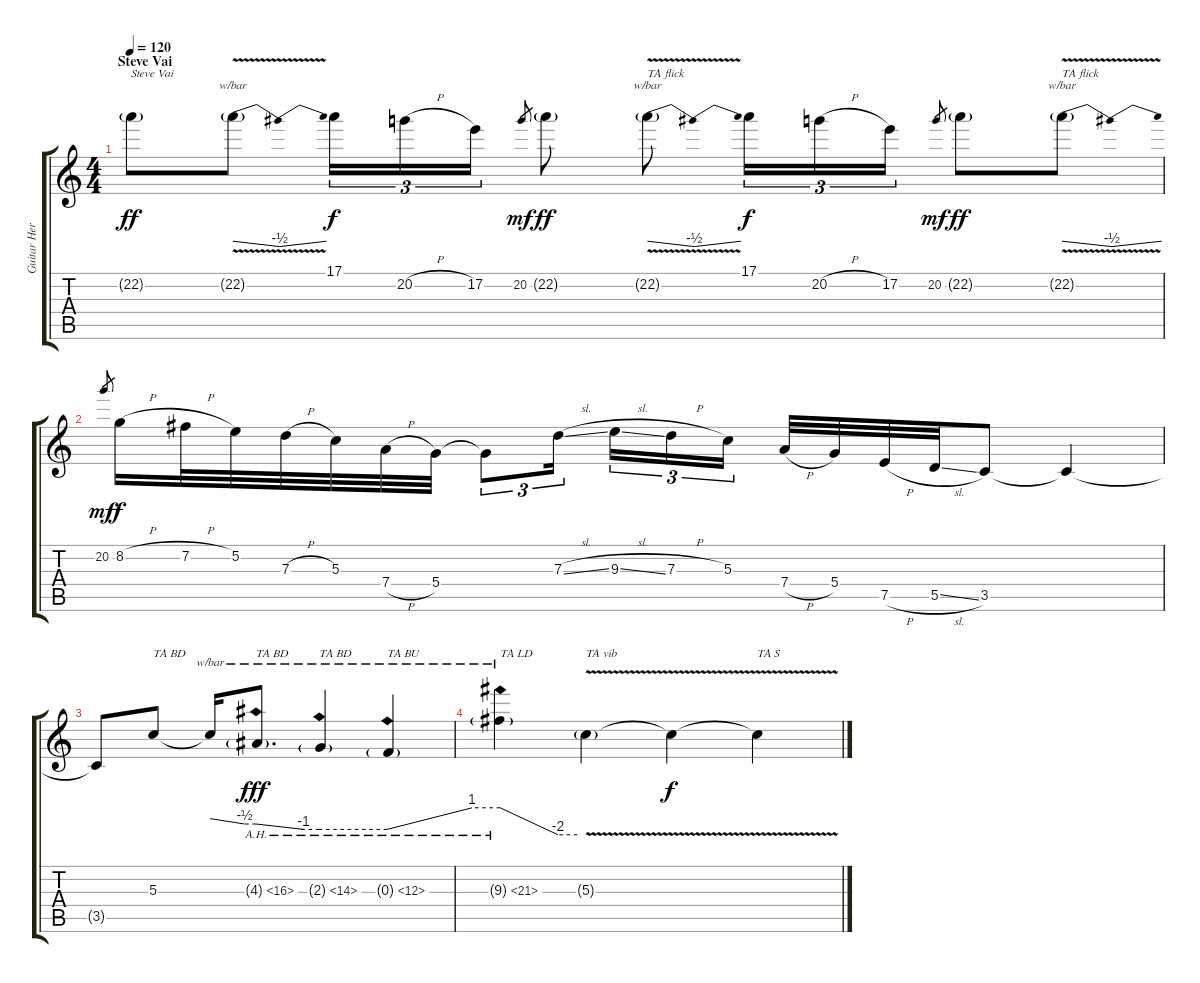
\track ("Guitar Heros" "Guitar Her") {instrument overdrivenguitar}
\staff {score tabs}
\tuning (E4 B3 G3 D3 A2 E2) {hide}
\ts (4 4)
\section ("" "Steve Vai")
\tempo 120
\clef g2
\ks c
22.2{g}.8{txt "Steve Vai" dy ff instrument overdrivenguitar} 22.2{v g}.8{tbe (dip default 0 0 30 -2 60 0)} 17.1.16{tu (3 2) dy f} 20.2{h}.16{tu (3 2)} 17.2.16{tu (3 2)} 20.2.8{gr dy mf} 22.2{g}.8{dy ff} 22.2{v g}.8{tbe (dip default 0 0 30 -2 60 0) txt "TA flick"} 17.1.16{tu (3 2) dy f} 20.2{h}.16{tu (3 2)} 17.2.16{tu (3 2)} 20.2.8{gr dy mf} 22.2{g}.8{dy ff} 22.2{v g}.8{tbe (dip default 0 0 30 -2 60 0) txt "TA flick"} |
20.2.8{gr dy mf} 8.2{h}.16{dy f} 7.2{h}.32 5.2.32 7.3{h}.32 5.3.32 7.4{h}.32 5.4.32 5.4{t}.8{tu (3 2)} 7.3{sl}.16{tu (3 2)} 9.3{sl}.16{tu (3 2)} 7.3{h}.16{tu (3 2)} 5.3.16{tu (3 2)} 7.4{h}.32 5.4.32 7.5{h}.32 5.5{sl}.32 3.5.8 3.5{t}.4 |
3.5{t}.8 5.3.8{txt "TA BD"} 5.3{t}.16{tbe (custom default 0 0 45 -2 60 -2)} 4.3{ah 12 g}.8{d tbe (custom default 0 -2 45 -4 60 -4) txt "TA BD" dy fff} 2.3{ah 12 g}.4{tbe (hold default 0 -4 60 -4) txt "TA BD"} 0.3{ah 12 g}.4{tbe (custom default 0 -4 45 4 60 4) txt "TA BU"} |
9.3{ah 12 g}.4{tbe (custom default 0 4 45 -8 60 -8) txt "TA LD"} 5.3{v g}.4{txt "TA vib"} 5.3{v t}.4{dy f} 5.3{v t}.4{txt "TA S"}
